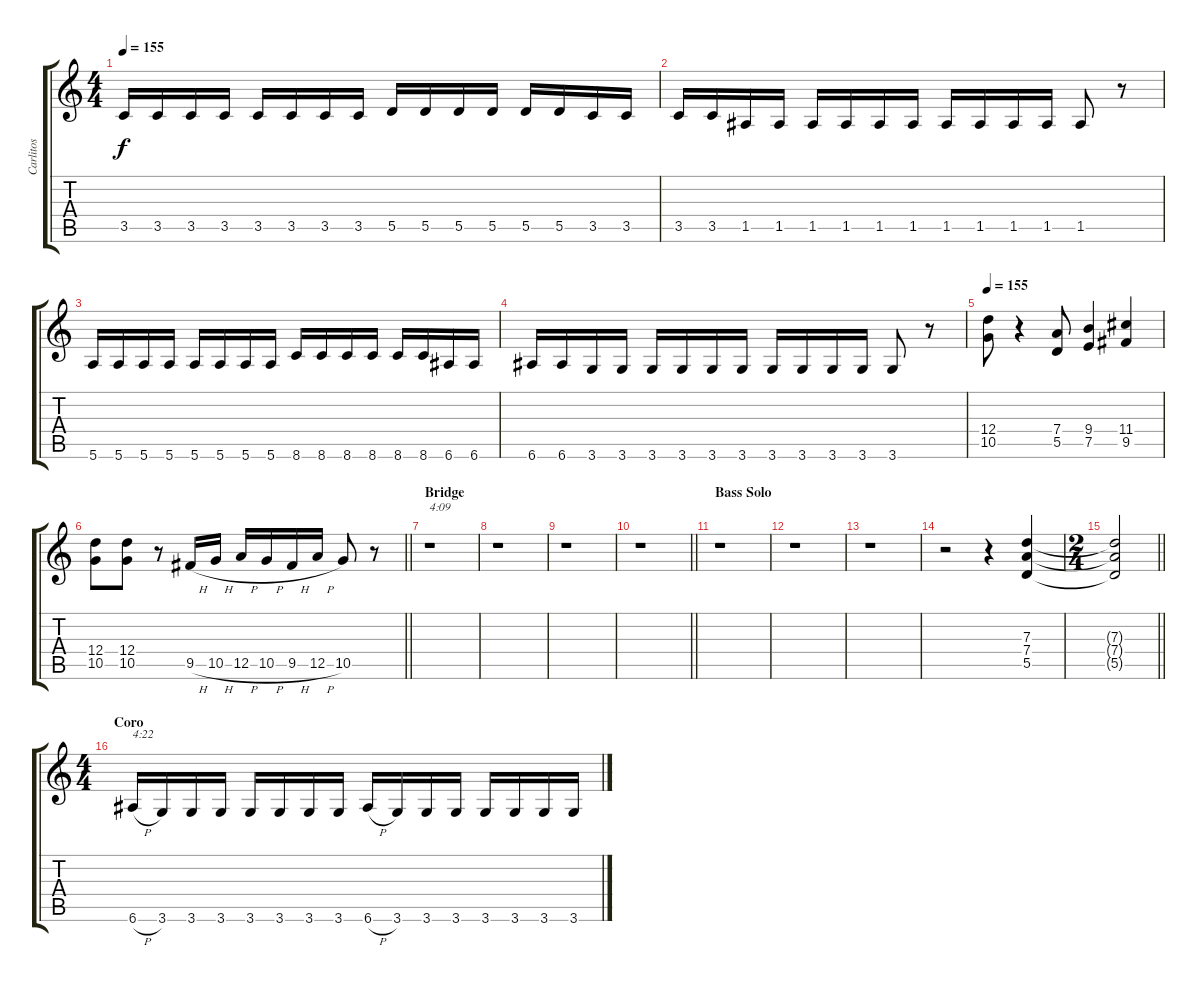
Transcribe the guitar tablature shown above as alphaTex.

\track ("Carlitos" "Carlitos") {instrument distortionguitar}
\staff {score tabs}
\tuning (E4 B3 G3 D3 A2 E2) {hide}
\ts (4 4)
\tempo 155
\clef g2
\ks c
3.5.16{dy f} 3.5.16 3.5.16 3.5.16 3.5.16 3.5.16 3.5.16 3.5.16 5.5.16 5.5.16 5.5.16 5.5.16 5.5.16 5.5.16 3.5.16 3.5.16 |
3.5.16 3.5.16 1.5.16 1.5.16 1.5.16 1.5.16 1.5.16 1.5.16 1.5.16 1.5.16 1.5.16 1.5.16 1.5.8 r.8 |
5.6.16 5.6.16 5.6.16 5.6.16 5.6.16 5.6.16 5.6.16 5.6.16 8.6.16 8.6.16 8.6.16 8.6.16 8.6.16 8.6.16 6.6.16 6.6.16 |
6.6.16 6.6.16 3.6.16 3.6.16 3.6.16 3.6.16 3.6.16 3.6.16 3.6.16 3.6.16 3.6.16 3.6.16 3.6.8 r.8 |
\tempo 155
(12.4 10.5).8 r.4 (7.4 5.5).8 (9.4 7.5).4 (11.4 9.5).4 |
\barLineRight lightlight
(12.4 10.5).8 (12.4 10.5).8 r.8 9.5{h}.16 10.5{h}.16 12.5{h}.16 10.5{h}.16 9.5{h}.16 12.5{h}.16 10.5.8 r.8 |
\section ("" "Bridge")
r.1{txt "4:09"} |
r.1 |
r.1 |
\barLineRight lightlight
r.1 |
\section ("" "Bass Solo")
r.1 |
r.1 |
r.1 |
r.2{volume 13} r.4 (7.3 7.4 5.5).4 |
\ts (2 4)
\barLineRight lightlight
(7.3{t} 7.4{t} 5.5{t}).2 |
\ts (4 4)
\section ("" "Coro")
6.6{h}.16{txt "4:22"} 3.6.16 3.6.16 3.6.16 3.6.16 3.6.16 3.6.16 3.6.16 6.6{h}.16 3.6.16 3.6.16 3.6.16 3.6.16 3.6.16 3.6.16 3.6.16
